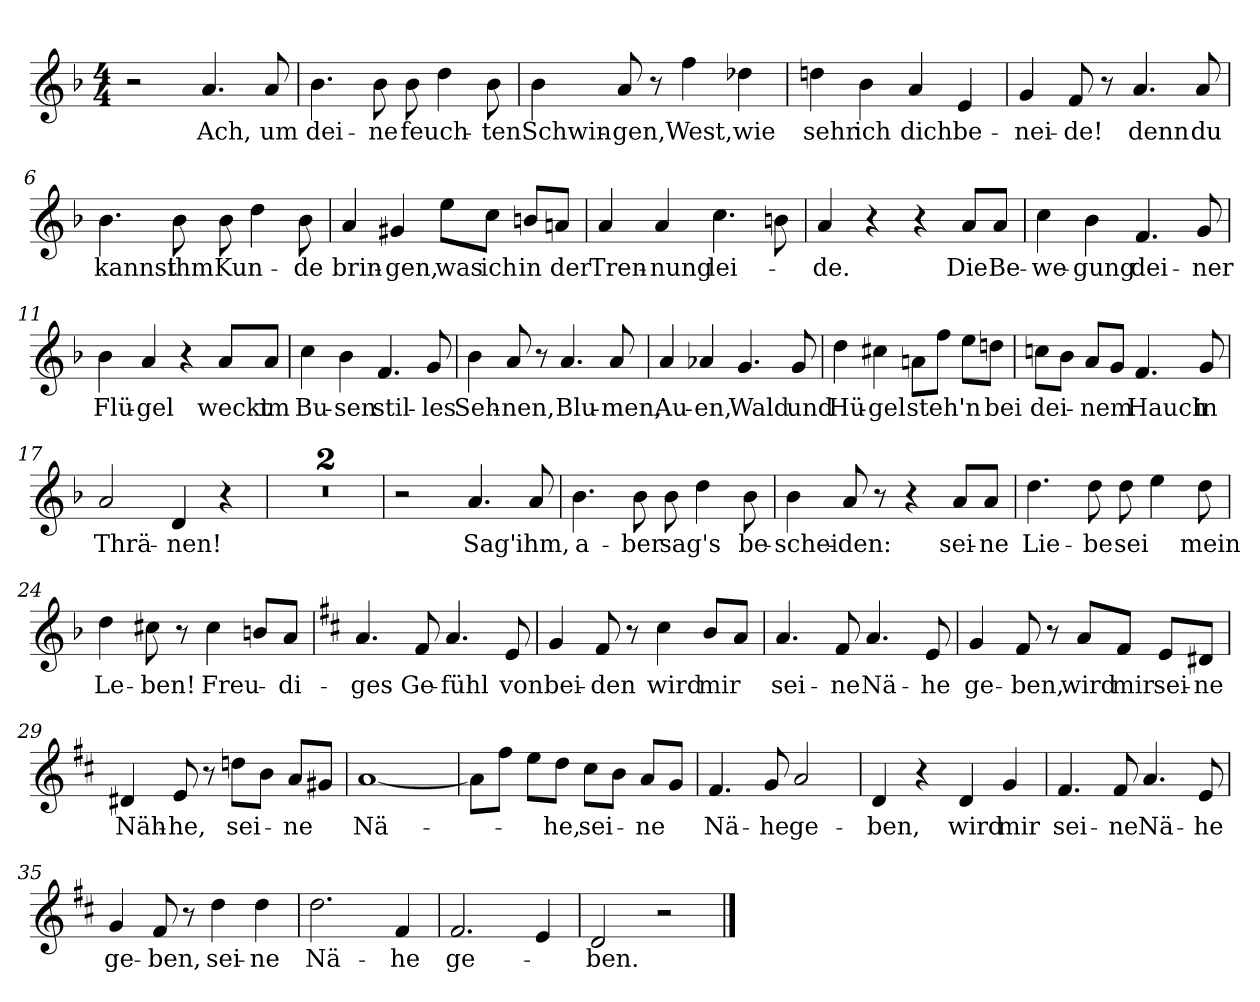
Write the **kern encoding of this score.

**kern	**text
*part1	*part1
*staff1	*staff1
*clefG2	*
*k[b-]	*
*M4/4	*
=1	=1
2r	.
!	!LO:LY:b
4.a/	Ach,
!	!LO:LY:b
8a/	um
=2	=2
!	!LO:LY:b
4.b-\	dei-
!	!LO:LY:b
8b-\	-ne
!	!LO:LY:b
8b-\	feuch-
4dd\	.
!	!LO:LY:b
8b-\	-ten
=3	=3
!	!LO:LY:b
4b-\	Schwin-
!	!LO:LY:b
8a/	-gen,
8r	.
!	!LO:LY:b
4ff\	West,
!	!LO:LY:b
4dd-X\	wie
=4	=4
!	!LO:LY:b
4ddn\	sehr
!	!LO:LY:b
4b-\	ich
!	!LO:LY:b
4a/	dich
!	!LO:LY:b
4e/	be-
=5	=5
!	!LO:LY:b
4g/	-nei-
!	!LO:LY:b
8f/	-de!
8r	.
!	!LO:LY:b
4.a/	denn
!	!LO:LY:b
8a/	du
=6	=6
!	!LO:LY:b
4.b-\	kannst
!	!LO:LY:b
8b-\	ihm
!	!LO:LY:b
8b-\	Kun-
4dd\	.
!	!LO:LY:b
8b-\	-de
!!LO:LB:g=z
=7	=7
!	!LO:LY:b
4a/	brin-
!	!LO:LY:b
4g#X/	-gen,
!	!LO:LY:b
8ee\L	was
!	!LO:LY:b
8cc\J	ich
!	!LO:LY:b
8bn/L	in
!	!LO:LY:b
8an/J	der
=8	=8
!	!LO:LY:b
4a/	Tren-
!	!LO:LY:b
4a/	-nung
!	!LO:LY:b
4.cc\	lei-
8bn\	.
=9	=9
!	!LO:LY:b
4a/	-de.
4r	.
4r	.
!	!LO:LY:b
8a/L	Die
!	!LO:LY:b
8a/J	Be-
=10	=10
!	!LO:LY:b
4cc\	-we-
!	!LO:LY:b
4b-\	-gung
!	!LO:LY:b
4.f/	dei-
!	!LO:LY:b
8g/	-ner
=11	=11
!	!LO:LY:b
4b-\	Flü-
!	!LO:LY:b
4a/	-gel
4r	.
!	!LO:LY:b
8a/L	weckt
!	!LO:LY:b
8a/J	im
=12	=12
!	!LO:LY:b
4cc\	Bu-
!	!LO:LY:b
4b-\	-sen
!	!LO:LY:b
4.f/	stil-
!	!LO:LY:b
8g/	-les
!!LO:LB:g=z
=13	=13
!	!LO:LY:b
4b-\	Seh-
!	!LO:LY:b
8a/	-nen,
8r	.
!	!LO:LY:b
4.a/	Blu-
!	!LO:LY:b
8a/	-men,
=14	=14
!	!LO:LY:b
4a/	Au-
!	!LO:LY:b
4a-X/	-en,
!	!LO:LY:b
4.g/	Wald
!	!LO:LY:b
8g/	und
=15	=15
!	!LO:LY:b
4dd\	Hü-
!	!LO:LY:b
4cc#X\	-gel
!	!LO:LY:b
8an\L	steh'n
8ff\J	.
8ee\L	.
!	!LO:LY:b
8ddn\J	bei
=16	=16
!	!LO:LY:b
8ccn\L	dei-
8b-\J	.
!	!LO:LY:b
8a/L	-nem
8g/J	.
!	!LO:LY:b
4.f/	Hauch
!	!LO:LY:b
8g/	in
=17	=17
!	!LO:LY:b
2a/	Thrä-
!	!LO:LY:b
4d/	-nen!
4r	.
=18	=18
1r	.
=19	=19
1r	.
=20	=20
2r	.
!	!LO:LY:b
4.a/	Sag'
!	!LO:LY:b
8a/	ihm,
!!LO:LB:g=z
=21	=21
!	!LO:LY:b
4.b-\	a-
!	!LO:LY:b
8b-\	-ber
!	!LO:LY:b
8b-\	sag's
4dd\	.
!	!LO:LY:b
8b-\	be-
=22	=22
!	!LO:LY:b
4b-\	-schei-
!	!LO:LY:b
8a/	-den:
8r	.
4r	.
!	!LO:LY:b
8a/L	sei-
!	!LO:LY:b
8a/J	-ne
=23	=23
!	!LO:LY:b
4.dd\	Lie-
!	!LO:LY:b
8dd\	-be
!	!LO:LY:b
8dd\	sei
4ee\	.
!	!LO:LY:b
8dd\	mein
=24	=24
!	!LO:LY:b
4dd\	Le-
!	!LO:LY:b
8cc#X\	-ben!
8r	.
!	!LO:LY:b
4cc#\	Freu-
8bn/L	.
!	!LO:LY:b
8a/J	-di-
=25	=25
*k[f#c#]	*
!	!LO:LY:b
4.a/	-ges
!	!LO:LY:b
8f#/	Ge-
!	!LO:LY:b
4.a/	-fühl
!	!LO:LY:b
8e/	von
=26	=26
!	!LO:LY:b
4g/	bei-
!	!LO:LY:b
8f#/	-den
8r	.
!	!LO:LY:b
4cc#\	wird
!	!LO:LY:b
8b/L	mir
8a/J	.
!!LO:LB:g=z
=27	=27
!	!LO:LY:b
4.a/	sei-
!	!LO:LY:b
8f#/	-ne
!	!LO:LY:b
4.a/	Nä-
!	!LO:LY:b
8e/	-he
=28	=28
!	!LO:LY:b
4g/	ge-
!	!LO:LY:b
8f#/	-ben,
8r	.
!	!LO:LY:b
8a/L	wird
!	!LO:LY:b
8f#/J	mir
!	!LO:LY:b
8e/L	sei-
!	!LO:LY:b
8d#X/J	-ne
=29	=29
!	!LO:LY:b
4d#X/	Näh-
!	!LO:LY:b
8e/	-he,
8r	.
!	!LO:LY:b
8ddn\L	sei-
8b\J	.
!	!LO:LY:b
8a/L	-ne
8g#X/J	.
=30	=30
!	!LO:LY:b
[1a	Nä-
=31	=31
8a\L]	.
8ff#\J	.
8ee\L	.
!	!LO:LY:b
8dd\J	-he,
!	!LO:LY:b
8cc#\L	sei-
8b\J	.
!	!LO:LY:b
8a/L	-ne
8g/J	.
=32	=32
!	!LO:LY:b
4.f#/	Nä-
!	!LO:LY:b
8g/	-he
!	!LO:LY:b
2a/	ge-
=33	=33
!	!LO:LY:b
4d/	-ben,
4r	.
!	!LO:LY:b
4d/	wird
!	!LO:LY:b
4g/	mir
!!LO:LB:g=z
=34	=34
!	!LO:LY:b
4.f#/	sei-
!	!LO:LY:b
8f#/	-ne
!	!LO:LY:b
4.a/	Nä-
!	!LO:LY:b
8e/	-he
=35	=35
!	!LO:LY:b
4g/	ge-
!	!LO:LY:b
8f#/	-ben,
8r	.
!	!LO:LY:b
4dd\	sei-
!	!LO:LY:b
4dd\	-ne
=36	=36
!	!LO:LY:b
2.dd\	Nä-
!	!LO:LY:b
4f#/	-he
=37	=37
!	!LO:LY:b
2.f#/	ge-
4e/	.
=38	=38
!	!LO:LY:b
2d/	-ben.
2r	.
==	==
*-	*-
